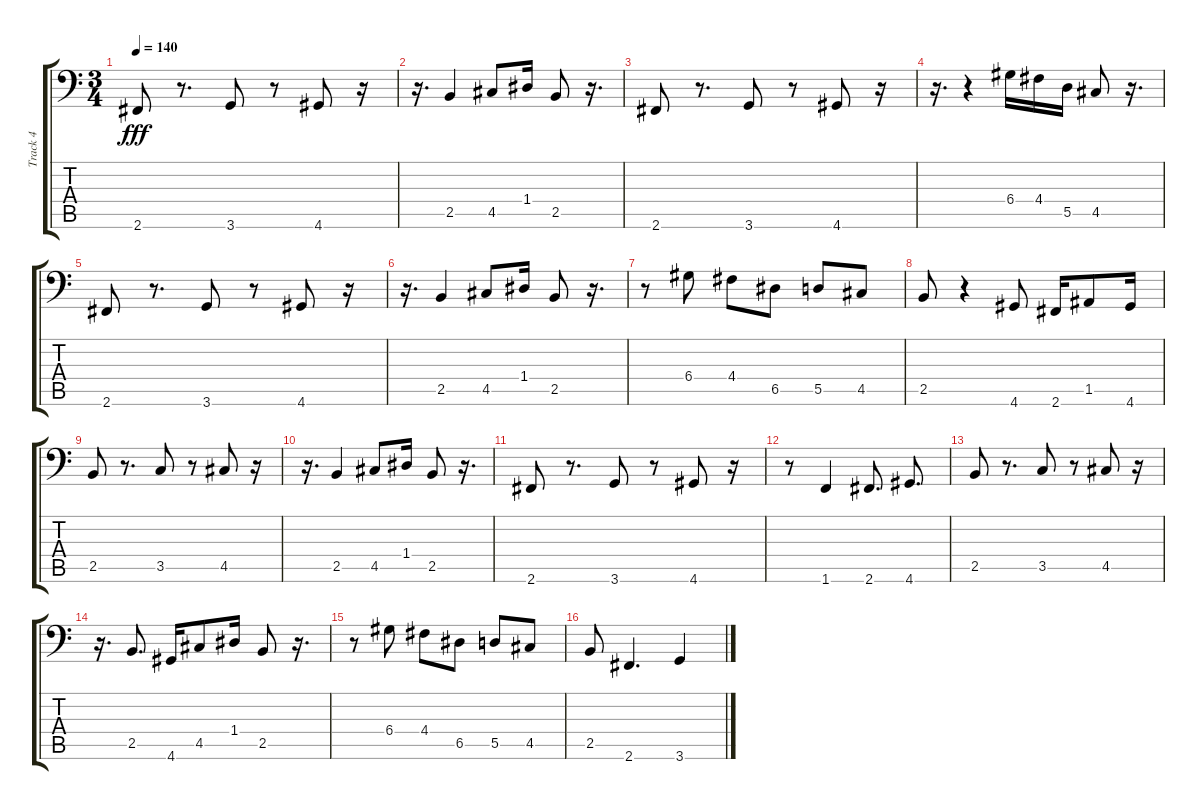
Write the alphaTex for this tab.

\track ("Track 4" "Track 4") {instrument electricbassfinger}
\staff {score tabs}
\tuning (E4 B3 G2 D2 A1 E1) {hide}
\ts (3 4)
\tempo 140
\clef f4
\ks c
2.6.8{dy fff} r.8{d} 3.6.8 r.8 4.6.8 r.16 |
r.16{d} 2.5.4 4.5.8 1.4.16 2.5.8 r.16{d} |
2.6.8 r.8{d} 3.6.8 r.8 4.6.8 r.16 |
r.16{d} r.4 6.4.16 4.4.16 5.5.16 4.5.8 r.16{d} |
2.6.8 r.8{d} 3.6.8 r.8 4.6.8 r.16 |
r.16{d} 2.5.4 4.5.8 1.4.16 2.5.8 r.16{d} |
r.8 6.4.8 4.4.8 6.5.8 5.5.8 4.5.8 |
2.5.8 r.4 4.6.8 2.6.16 1.5.8 4.6.16 |
2.5.8 r.8{d} 3.5.8 r.8 4.5.8 r.16 |
r.16{d} 2.5.4 4.5.8 1.4.16 2.5.8 r.16{d} |
2.6.8 r.8{d} 3.6.8 r.8 4.6.8 r.16 |
r.8 1.6.4 2.6.8{d} 4.6.8{d} |
2.5.8 r.8{d} 3.5.8 r.8 4.5.8 r.16 |
r.16{d} 2.5.8{d} 4.6.16 4.5.8 1.4.16 2.5.8 r.16{d} |
r.8 6.4.8 4.4.8 6.5.8 5.5.8 4.5.8 |
2.5.8 2.6.4{d} 3.6.4
